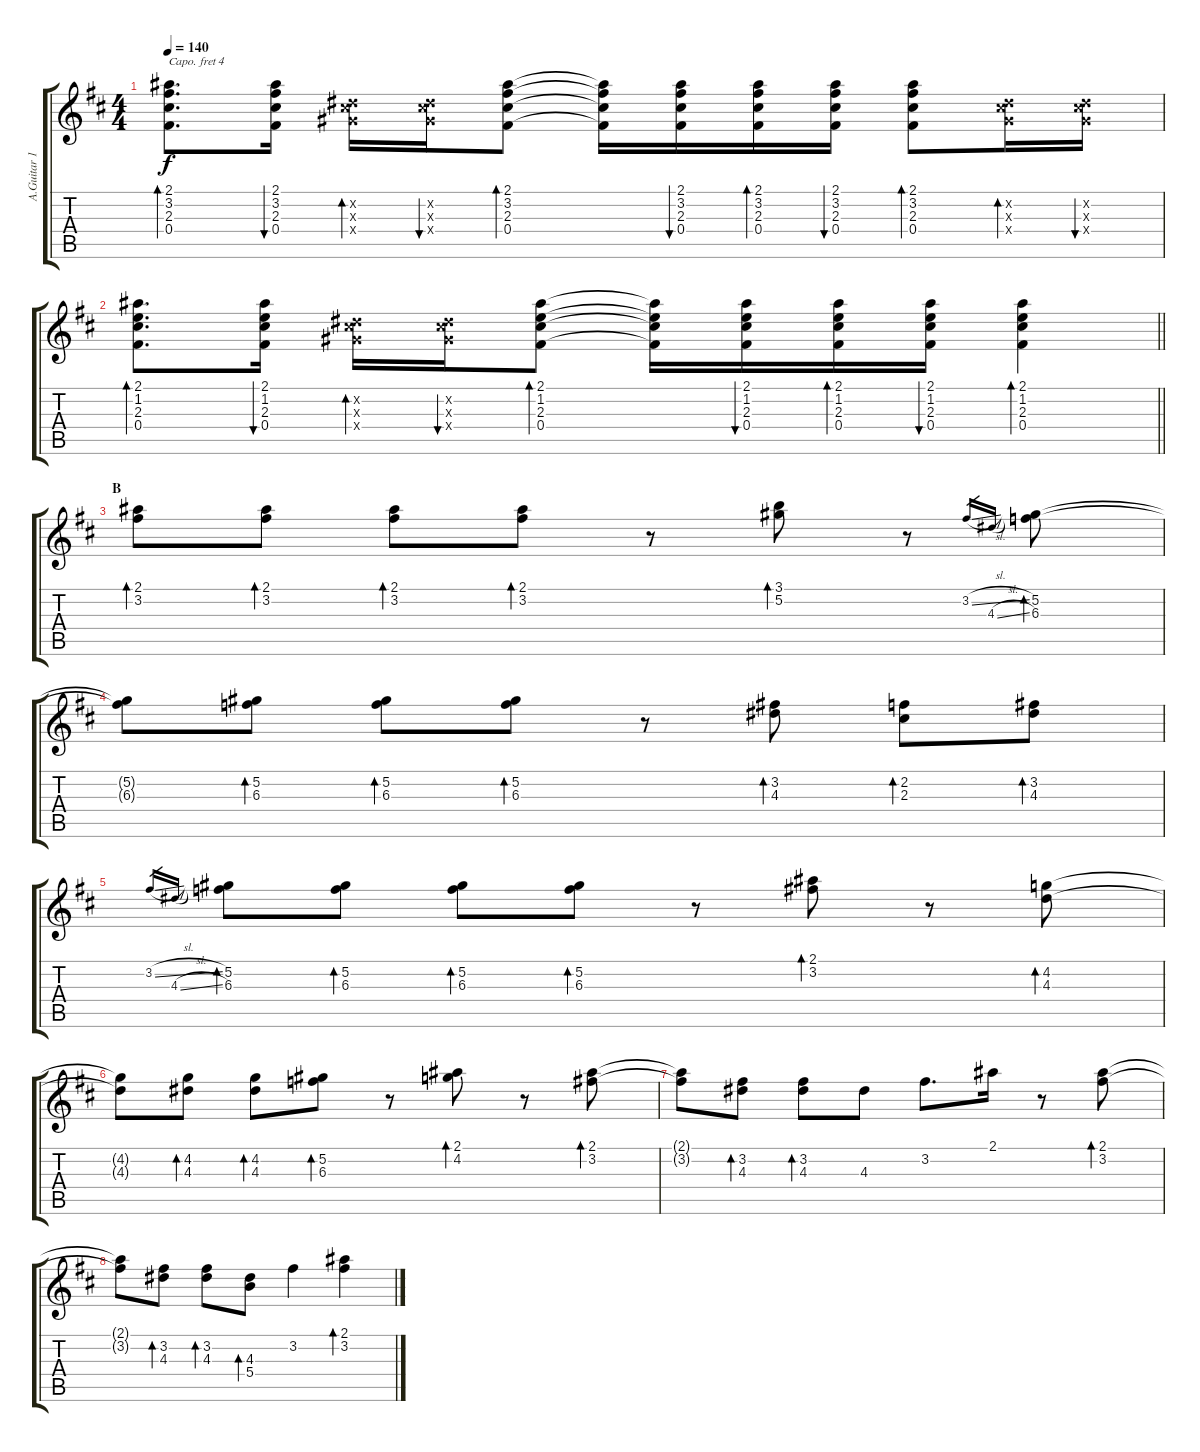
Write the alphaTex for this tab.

\track ("A.Guitar 1" "A.Guitar 1") {instrument acousticguitarsteel}
\staff {score tabs}
\capo 4
\tuning (E4 B3 G3 D3 A2 E2) {hide}
\ts (4 4)
\tempo 140
\clef g2
\ks d
(2.1 3.2 2.3 0.4).8{d bd 30 dy f} (2.1 3.2 2.3 0.4).16{bu 30} (0.2{x} 2.3{x} 2.4{x}).16{bd 30} (0.2{x} 2.3{x} 2.4{x}).16{bu 30} (2.1 3.2 2.3 0.4).8{bd 30} (2.1{t} 3.2{t} 2.3{t} 0.4{t}).16 (2.1 3.2 2.3 0.4).16{bu 30} (2.1 3.2 2.3 0.4).16{bd 30} (2.1 3.2 2.3 0.4).16{bu 30} (2.1 3.2 2.3 0.4).8{bd 30} (0.2{x} 2.3{x} 2.4{x}).16{bd 30} (0.2{x} 2.3{x} 2.4{x}).16{bu 30} |
\barLineRight lightlight
(2.1 1.2 2.3 0.4).8{d bd 30} (2.1 1.2 2.3 0.4).16{bu 30} (0.2{x} 2.3{x} 2.4{x}).16{bd 30} (0.2{x} 2.3{x} 2.4{x}).16{bu 30} (2.1 1.2 2.3 0.4).8{bd 30} (2.1{t} 1.2{t} 2.3{t} 0.4{t}).16 (2.1 1.2 2.3 0.4).16{bu 30} (2.1 1.2 2.3 0.4).16{bd 30} (2.1 1.2 2.3 0.4).16{bu 30} (2.1 1.2 2.3 0.4).4{bd 30} |
\section ("" "B")
(2.1 3.2).8{bd 30 volume 16} (2.1 3.2).8{bd 30} (2.1 3.2).8{bd 30} (2.1 3.2).8{bd 30} r.8 (3.1 5.2).8{bd 30} r.8 3.2{sl}.16{gr} 4.3{sl}.16{gr} (5.2 6.3).8{bd 30} |
(5.2{t} 6.3{t}).8 (5.2 6.3).8{bd 30} (5.2 6.3).8{bd 30} (5.2 6.3).8{bd 30} r.8 (3.2 4.3).8{bd 30} (2.2 2.3).8{bd 30} (3.2 4.3).8{bd 30} |
3.2{sl}.16{gr} 4.3{sl}.16{gr} (5.2 6.3).8{bd 30} (5.2 6.3).8{bd 30} (5.2 6.3).8{bd 30} (5.2 6.3).8{bd 30} r.8 (2.1 3.2).8{bd 30} r.8 (4.2 4.3).8{bd 30} |
(4.2{t} 4.3{t}).8 (4.2 4.3).8{bd 30} (4.2 4.3).8{bd 30} (5.2 6.3).8{bd 30} r.8 (2.1 4.2).8{bd 30} r.8 (2.1 3.2).8{bd 30} |
(2.1{t} 3.2{t}).8 (3.2 4.3).8{bd 30} (3.2 4.3).8{bd 30} 4.3.8 3.2.8{d} 2.1.16 r.8 (2.1 3.2).8{bd 30} |
(2.1{t} 3.2{t}).8 (3.2 4.3).8{bd 30} (3.2 4.3).8{bd 30} (4.3 5.4).8{bd 30} 3.2.4 (2.1 3.2).4{bd 30}
